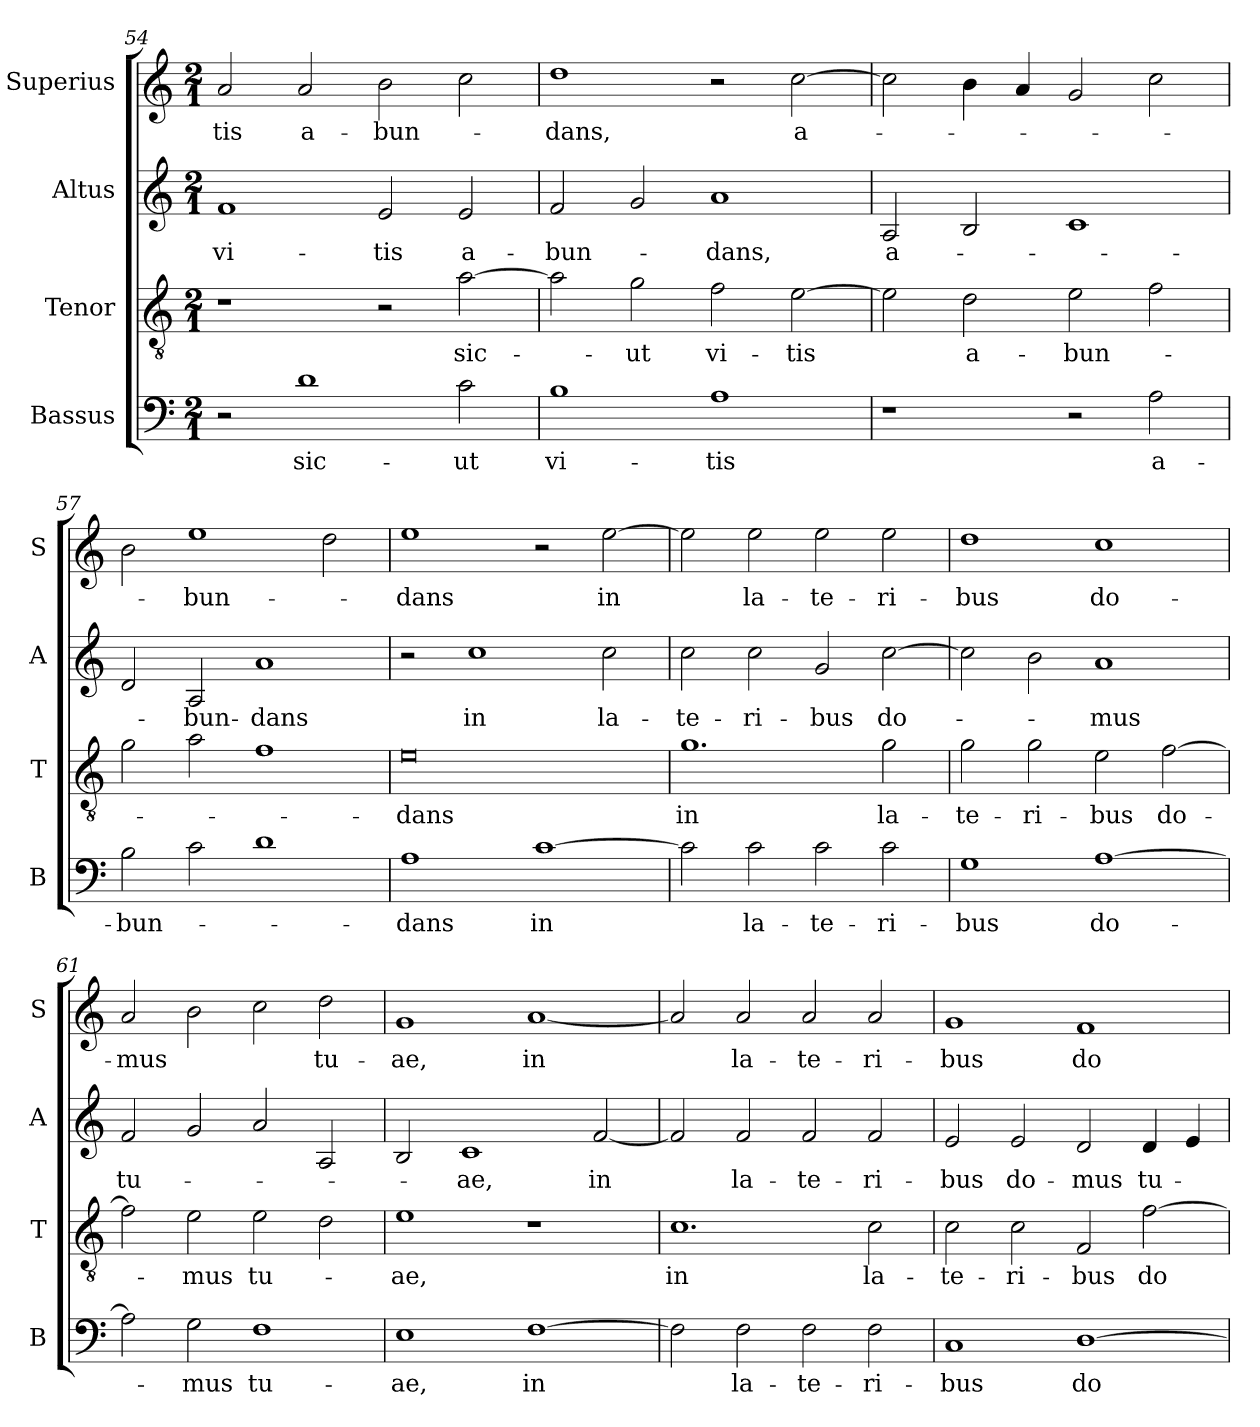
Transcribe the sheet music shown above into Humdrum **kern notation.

**kern	**text	**kern	**text	**kern	**text	**kern	**text
*part4	*part4	*part3	*part3	*part2	*part2	*part1	*part1
*staff4	*staff4	*staff3	*staff3	*staff2	*staff2	*staff1	*staff1
*I"Bassus	*	*I"Tenor	*	*I"Altus	*	*I"Superius	*
*I'B	*	*I'T	*	*I'A	*	*I'S	*
*clefF4	*	*clefGv2	*	*clefG2	*	*clefG2	*
*k[]	*	*k[]	*	*k[]	*	*k[]	*
*C:	*	*C:	*	*C:	*	*C:	*
*M2/1	*	*M2/1	*	*M2/1	*	*M2/1	*
=54	=54	=54	=54	=54	=54	=54	=54
2r	.	1r	.	1f	vi-	2a	-tis
1d	sic-	.	.	.	.	2a	a-
.	.	2r	.	2e	-tis	2b	-bun-
2c	-ut	[2a	sic-	2e	a-	2cc	.
=55	=55	=55	=55	=55	=55	=55	=55
1B	vi-	2a]	.	2f	-bun-	1dd	-dans,
.	.	2g	-ut	2g	.	.	.
1A	-tis	2f	vi-	1a	-dans,	2r	.
.	.	[2e	-tis	.	.	[2cc	a-
=56	=56	=56	=56	=56	=56	=56	=56
1r	.	2e]	.	2A	a-	2cc]	.
.	.	2d	a-	2B	.	4b	.
.	.	.	.	.	.	4a	.
2r	.	2e	-bun-	1c	.	2g	.
2A	a-	2f	.	.	.	2cc	.
=57	=57	=57	=57	=57	=57	=57	=57
2B	-bun-	2g	.	2d	.	2b	.
2c	.	2a	.	2A	-bun-	1ee	-bun-
1d	.	1f	.	1a	-dans	.	.
.	.	.	.	.	.	2dd	.
=58	=58	=58	=58	=58	=58	=58	=58
1A	-dans	0e	-dans	2r	.	1ee	-dans
.	.	.	.	1cc	in	.	.
[1c	in	.	.	.	.	2r	.
.	.	.	.	2cc	la-	[2ee	in
=59	=59	=59	=59	=59	=59	=59	=59
2c]	.	1.g	in	2cc	-te-	2ee]	.
2c	la-	.	.	2cc	-ri-	2ee	la-
2c	-te-	.	.	2g	-bus	2ee	-te-
2c	-ri-	2g	la-	[2cc	do-	2ee	-ri-
=60	=60	=60	=60	=60	=60	=60	=60
1G	-bus	2g	-te-	2cc]	.	1dd	-bus
.	.	2g	-ri-	2b	.	.	.
[1A	do-	2e	-bus	1a	-mus	1cc	do-
.	.	[2f	do-	.	.	.	.
=61	=61	=61	=61	=61	=61	=61	=61
2A]	.	2f]	.	2f	tu-	2a	-mus
2G	-mus	2e	-mus	2g	.	2b	.
1F	tu-	2e	tu-	2a	.	2cc	.
.	.	2d	.	2A	.	2dd	tu-
=62	=62	=62	=62	=62	=62	=62	=62
1E	-ae,	1e	-ae,	2B	.	1g	-ae,
.	.	.	.	1c	-ae,	.	.
[1F	in	1r	.	.	.	[1a	in
.	.	.	.	[2f	in	.	.
=63	=63	=63	=63	=63	=63	=63	=63
2F]	.	1.c	in	2f]	.	2a]	.
2F	la-	.	.	2f	la-	2a	la-
2F	-te-	.	.	2f	-te-	2a	-te-
2F	-ri-	2c	la-	2f	-ri-	2a	-ri-
=64	=64	=64	=64	=64	=64	=64	=64
1C	-bus	2c	-te-	2e	-bus	1g	-bus
.	.	2c	-ri-	2e	do-	.	.
[1D	do-	2F	-bus	2d	-mus	1f	do-
.	.	[2f	do-	4d	tu-	.	.
.	.	.	.	4e	.	.	.
=	=	=	=	=	=	=	=
*-	*-	*-	*-	*-	*-	*-	*-
